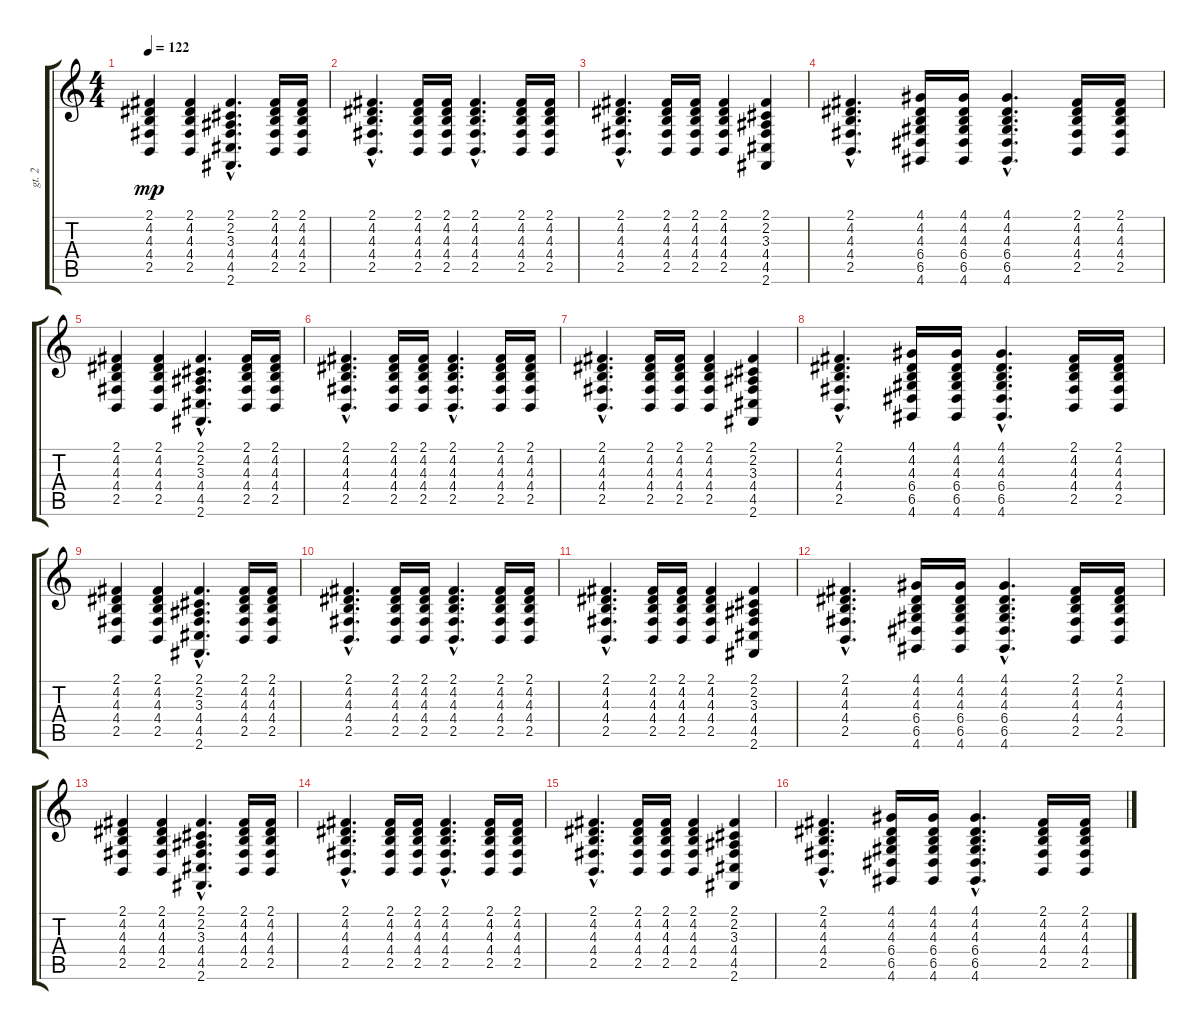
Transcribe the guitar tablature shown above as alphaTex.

\track ("gt. 2" "gt. 2") {instrument harpsichord}
\staff {score tabs}
\tuning (E4 B3 G3 D3 A2 E2) {hide}
\ts (4 4)
\tempo 122
\clef g2
\ks c
(2.1 4.2 4.3 4.4 2.5).4{dy mp} (2.1 4.2 4.3 4.4 2.5).4 (2.1{hac} 2.2{hac} 3.3{hac} 4.4{hac} 4.5{hac} 2.6{hac}).4{d} (2.1 4.2 4.3 4.4 2.5).16 (2.1 4.2 4.3 4.4 2.5).16 |
(2.1{hac} 4.2{hac} 4.3{hac} 4.4{hac} 2.5{hac}).4{d} (2.1 4.2 4.3 4.4 2.5).16 (2.1 4.2 4.3 4.4 2.5).16 (2.1{hac} 4.2{hac} 4.3{hac} 4.4{hac} 2.5{hac}).4{d} (2.1 4.2 4.3 4.4 2.5).16 (2.1 4.2 4.3 4.4 2.5).16 |
(2.1{hac} 4.2{hac} 4.3{hac} 4.4{hac} 2.5{hac}).4{d} (2.1 4.2 4.3 4.4 2.5).16 (2.1 4.2 4.3 4.4 2.5).16 (2.1 4.2 4.3 4.4 2.5).4 (2.1 2.2 3.3 4.4 4.5 2.6).4 |
(2.1{hac} 4.2{hac} 4.3{hac} 4.4{hac} 2.5{hac}).4{d} (4.1 4.2 4.3 6.4 6.5 4.6).16 (4.1 4.2 4.3 6.4 6.5 4.6).16 (4.1{hac} 4.2{hac} 4.3{hac} 6.4{hac} 6.5{hac} 4.6{hac}).4{d} (2.1 4.2 4.3 4.4 2.5).16 (2.1 4.2 4.3 4.4 2.5).16 |
(2.1 4.2 4.3 4.4 2.5).4 (2.1 4.2 4.3 4.4 2.5).4 (2.1{hac} 2.2{hac} 3.3{hac} 4.4{hac} 4.5{hac} 2.6{hac}).4{d} (2.1 4.2 4.3 4.4 2.5).16 (2.1 4.2 4.3 4.4 2.5).16 |
(2.1{hac} 4.2{hac} 4.3{hac} 4.4{hac} 2.5{hac}).4{d} (2.1 4.2 4.3 4.4 2.5).16 (2.1 4.2 4.3 4.4 2.5).16 (2.1{hac} 4.2{hac} 4.3{hac} 4.4{hac} 2.5{hac}).4{d} (2.1 4.2 4.3 4.4 2.5).16 (2.1 4.2 4.3 4.4 2.5).16 |
(2.1{hac} 4.2{hac} 4.3{hac} 4.4{hac} 2.5{hac}).4{d} (2.1 4.2 4.3 4.4 2.5).16 (2.1 4.2 4.3 4.4 2.5).16 (2.1 4.2 4.3 4.4 2.5).4 (2.1 2.2 3.3 4.4 4.5 2.6).4 |
(2.1{hac} 4.2{hac} 4.3{hac} 4.4{hac} 2.5{hac}).4{d} (4.1 4.2 4.3 6.4 6.5 4.6).16 (4.1 4.2 4.3 6.4 6.5 4.6).16 (4.1{hac} 4.2{hac} 4.3{hac} 6.4{hac} 6.5{hac} 4.6{hac}).4{d} (2.1 4.2 4.3 4.4 2.5).16 (2.1 4.2 4.3 4.4 2.5).16 |
(2.1 4.2 4.3 4.4 2.5).4 (2.1 4.2 4.3 4.4 2.5).4 (2.1{hac} 2.2{hac} 3.3{hac} 4.4{hac} 4.5{hac} 2.6{hac}).4{d} (2.1 4.2 4.3 4.4 2.5).16 (2.1 4.2 4.3 4.4 2.5).16 |
(2.1{hac} 4.2{hac} 4.3{hac} 4.4{hac} 2.5{hac}).4{d} (2.1 4.2 4.3 4.4 2.5).16 (2.1 4.2 4.3 4.4 2.5).16 (2.1{hac} 4.2{hac} 4.3{hac} 4.4{hac} 2.5{hac}).4{d} (2.1 4.2 4.3 4.4 2.5).16 (2.1 4.2 4.3 4.4 2.5).16 |
(2.1{hac} 4.2{hac} 4.3{hac} 4.4{hac} 2.5{hac}).4{d} (2.1 4.2 4.3 4.4 2.5).16 (2.1 4.2 4.3 4.4 2.5).16 (2.1 4.2 4.3 4.4 2.5).4 (2.1 2.2 3.3 4.4 4.5 2.6).4 |
(2.1{hac} 4.2{hac} 4.3{hac} 4.4{hac} 2.5{hac}).4{d} (4.1 4.2 4.3 6.4 6.5 4.6).16 (4.1 4.2 4.3 6.4 6.5 4.6).16 (4.1{hac} 4.2{hac} 4.3{hac} 6.4{hac} 6.5{hac} 4.6{hac}).4{d} (2.1 4.2 4.3 4.4 2.5).16 (2.1 4.2 4.3 4.4 2.5).16 |
(2.1 4.2 4.3 4.4 2.5).4 (2.1 4.2 4.3 4.4 2.5).4 (2.1{hac} 2.2{hac} 3.3{hac} 4.4{hac} 4.5{hac} 2.6{hac}).4{d} (2.1 4.2 4.3 4.4 2.5).16 (2.1 4.2 4.3 4.4 2.5).16 |
(2.1{hac} 4.2{hac} 4.3{hac} 4.4{hac} 2.5{hac}).4{d} (2.1 4.2 4.3 4.4 2.5).16 (2.1 4.2 4.3 4.4 2.5).16 (2.1{hac} 4.2{hac} 4.3{hac} 4.4{hac} 2.5{hac}).4{d} (2.1 4.2 4.3 4.4 2.5).16 (2.1 4.2 4.3 4.4 2.5).16 |
(2.1{hac} 4.2{hac} 4.3{hac} 4.4{hac} 2.5{hac}).4{d} (2.1 4.2 4.3 4.4 2.5).16 (2.1 4.2 4.3 4.4 2.5).16 (2.1 4.2 4.3 4.4 2.5).4 (2.1 2.2 3.3 4.4 4.5 2.6).4 |
(2.1{hac} 4.2{hac} 4.3{hac} 4.4{hac} 2.5{hac}).4{d} (4.1 4.2 4.3 6.4 6.5 4.6).16 (4.1 4.2 4.3 6.4 6.5 4.6).16 (4.1{hac} 4.2{hac} 4.3{hac} 6.4{hac} 6.5{hac} 4.6{hac}).4{d} (2.1 4.2 4.3 4.4 2.5).16 (2.1 4.2 4.3 4.4 2.5).16
